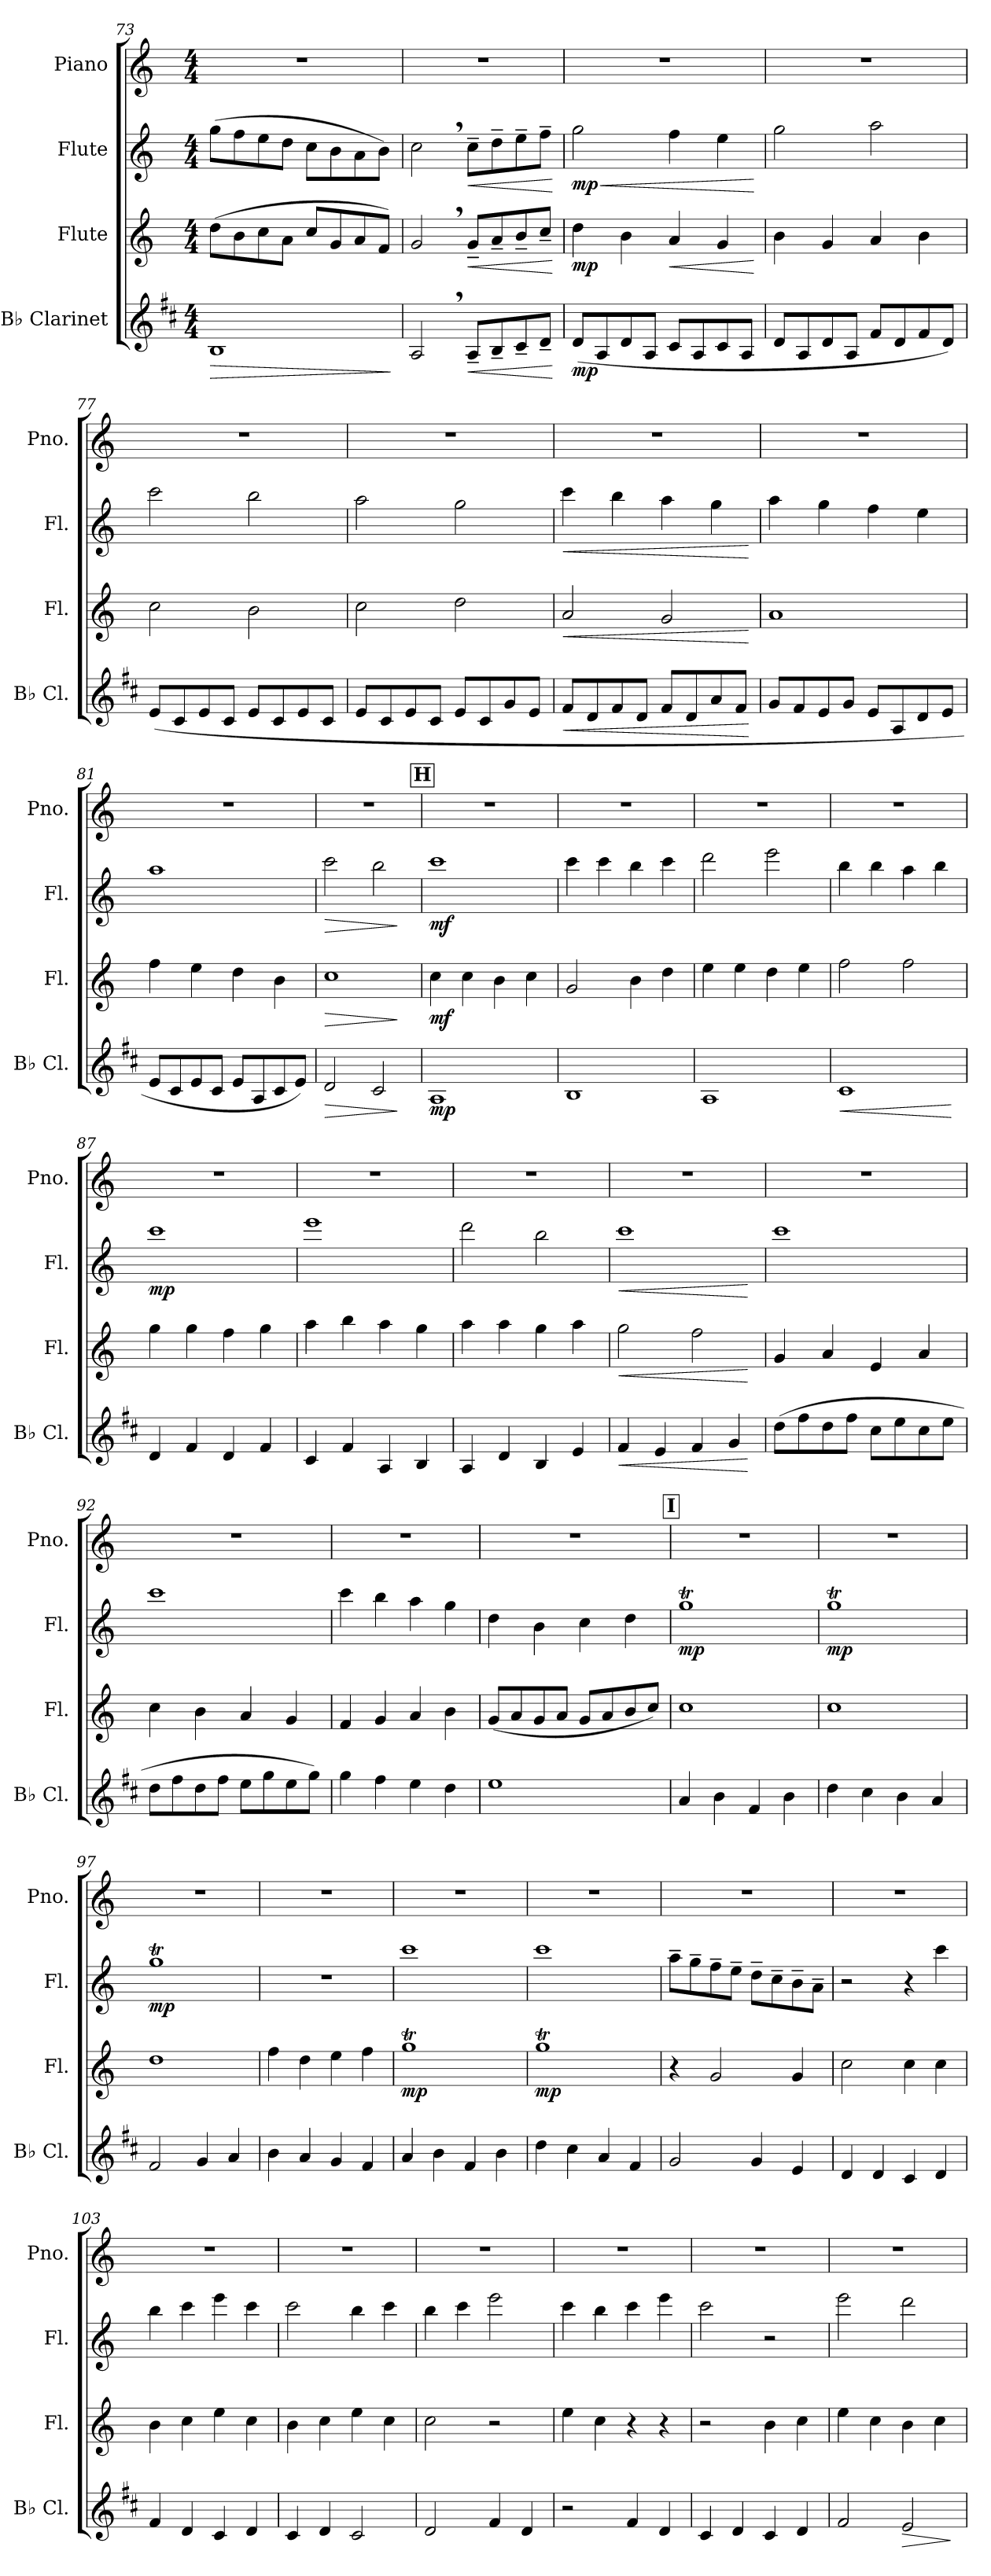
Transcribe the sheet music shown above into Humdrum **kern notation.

**kern	**dynam	**kern	**dynam	**kern	**dynam	**kern
*part4	*part4	*part3	*part3	*part2	*part2	*part1
*staff4	*staff4	*staff3	*staff3	*staff2	*staff2	*staff1
*I"B♭ Clarinet	*	*I"Flute	*	*I"Flute	*	*I"Piano
*I'B♭ Cl.	*	*I'Fl.	*	*I'Fl.	*	*I'Pno.
*clefG2	*	*clefG2	*	*clefG2	*	*clefG2
*ITrd1c2	*	*	*	*	*	*
*k[]	*	*k[]	*	*k[]	*	*k[]
*M4/4	*	*M4/4	*	*M4/4	*	*M4/4
=73	=73	=73	=73	=73	=73	=73
!	!LO:HP:b	!	!	!	!	!
1A	>	(8dd\L	.	(8gg\L	.	1r
.	.	8b\	.	8ff\	.	.
.	.	8cc\	.	8ee\	.	.
.	.	8a\J	.	8dd\J	.	.
.	.	8cc/L	.	8cc\L	.	.
.	.	8g/	.	8b\	.	.
.	.	8a/	.	8a\	.	.
.	.	8f/J)	.	8b\J)	.	.
.	]	.	.	.	.	.
=74	=74	=74	=74	=74	=74	=74
2G,/	.	2g,/	.	2cc,\	.	1r
!	!LO:HP:b	!	!LO:HP:b	!	!LO:HP:b	!
8G~/L	<	8g~/L	<	8cc~\L	<	.
8A~/	.	8a~/	.	8dd~\	.	.
8B~/	.	8b~/	.	8ee~\	.	.
8c~/J	.	8cc~/J	.	8ff~\J	.	.
.	[	.	[	.	[	.
=75	=75	=75	=75	=75	=75	=75
!	!LO:DY:b	!	!LO:DY:b	!	!LO:HP:b	!
!	!	!	!	!	!LO:DY:n=1:b	!
(8c/L	mp	4dd\	mp	2gg\	< mp	1r
8G/	.	.	.	.	.	.
8c/	.	4b\	.	.	.	.
8G/J	.	.	.	.	.	.
!	!	!	!LO:HP:b	!	!	!
8B/L	.	4a/	<	4ff\	.	.
8G/	.	.	.	.	.	.
8B/	.	4g/	.	4ee\	.	.
8G/J	.	.	.	.	.	.
.	.	.	[	.	[	.
=76	=76	=76	=76	=76	=76	=76
8c/L	.	4b\	.	2gg\	.	1r
8G/	.	.	.	.	.	.
8c/	.	4g/	.	.	.	.
8G/J	.	.	.	.	.	.
8e/L	.	4a/	.	2aa\	.	.
8c/	.	.	.	.	.	.
8e/	.	4b\	.	.	.	.
8c/J)	.	.	.	.	.	.
!!LO:LB:g=z
=77	=77	=77	=77	=77	=77	=77
(8d/L	.	2cc\	.	2ccc\	.	1r
8B/	.	.	.	.	.	.
8d/	.	.	.	.	.	.
8B/J	.	.	.	.	.	.
8d/L	.	2b\	.	2bb\	.	.
8B/	.	.	.	.	.	.
8d/	.	.	.	.	.	.
8B/J	.	.	.	.	.	.
=78	=78	=78	=78	=78	=78	=78
8d/L	.	2cc\	.	2aa\	.	1r
8B/	.	.	.	.	.	.
8d/	.	.	.	.	.	.
8B/J	.	.	.	.	.	.
8d/L	.	2dd\	.	2gg\	.	.
8B/	.	.	.	.	.	.
8f/	.	.	.	.	.	.
8d/J	.	.	.	.	.	.
=79	=79	=79	=79	=79	=79	=79
!	!LO:HP:b	!	!LO:HP:b	!	!LO:HP:b	!
8e/L	<	2a/	<	4ccc\	<	1r
8c/	.	.	.	.	.	.
8e/	.	.	.	4bb\	.	.
8c/J	.	.	.	.	.	.
8e/L	.	2g/	.	4aa\	.	.
8c/	.	.	.	.	.	.
8g/	.	.	.	4gg\	.	.
8e/J	.	.	.	.	.	.
.	[	.	[	.	[	.
=80	=80	=80	=80	=80	=80	=80
8f/L	.	1a	.	4aa\	.	1r
8e/	.	.	.	.	.	.
8d/	.	.	.	4gg\	.	.
8f/J	.	.	.	.	.	.
8d/L	.	.	.	4ff\	.	.
8G/	.	.	.	.	.	.
8c/	.	.	.	4ee\	.	.
8d/J	.	.	.	.	.	.
=81	=81	=81	=81	=81	=81	=81
8d/L	.	4ff\	.	1aa	.	1r
8B/	.	.	.	.	.	.
8d/	.	4ee\	.	.	.	.
8B/J	.	.	.	.	.	.
8d/L	.	4dd\	.	.	.	.
8G/	.	.	.	.	.	.
8B/	.	4b\	.	.	.	.
8d/J)	.	.	.	.	.	.
!!LO:LB:g=z
=82	=82	=82	=82	=82	=82	=82
!	!LO:HP:b	!	!LO:HP:b	!	!LO:HP:b	!
2c/	>	1cc	>	2ccc\	>	1r
2B/	.	.	.	2bb\	.	.
.	]	.	]	.	]	.
!!LO:REH:place=s1:a:B:fs=14:t=H
=83	=83	=83	=83	=83	=83	=83
!	!LO:DY:b	!	!LO:DY:b	!	!LO:DY:b	!
1G	mp	4cc\	mf	1ccc	mf	1r
.	.	4cc\	.	.	.	.
.	.	4b\	.	.	.	.
.	.	4cc\	.	.	.	.
=84	=84	=84	=84	=84	=84	=84
1A	.	2g/	.	4ccc\	.	1r
.	.	.	.	4ccc\	.	.
.	.	4b\	.	4bb\	.	.
.	.	4dd\	.	4ccc\	.	.
=85	=85	=85	=85	=85	=85	=85
1G	.	4ee\	.	2ddd\	.	1r
.	.	4ee\	.	.	.	.
.	.	4dd\	.	2eee\	.	.
.	.	4ee\	.	.	.	.
=86	=86	=86	=86	=86	=86	=86
!	!LO:HP:b	!	!	!	!	!
1B	<	2ff\	.	4bb\	.	1r
.	.	.	.	4bb\	.	.
.	.	2ff\	.	4aa\	.	.
.	.	.	.	4bb\	.	.
.	[	.	.	.	.	.
=87	=87	=87	=87	=87	=87	=87
!	!	!	!	!	!LO:DY:b	!
4c/	.	4gg\	.	1ccc	mp	1r
4e/	.	4gg\	.	.	.	.
4c/	.	4ff\	.	.	.	.
4e/	.	4gg\	.	.	.	.
=88	=88	=88	=88	=88	=88	=88
4B/	.	4aa\	.	1eee	.	1r
4e/	.	4bb\	.	.	.	.
4G/	.	4aa\	.	.	.	.
4A/	.	4gg\	.	.	.	.
=89	=89	=89	=89	=89	=89	=89
4G/	.	4aa\	.	2ddd\	.	1r
4c/	.	4aa\	.	.	.	.
4A/	.	4gg\	.	2bb\	.	.
4d/	.	4aa\	.	.	.	.
!!LO:PB:g=z
=90	=90	=90	=90	=90	=90	=90
!	!LO:HP:b	!	!LO:HP:b	!	!LO:HP:b	!
4e/	<	2gg\	<	1ccc	<	1r
4d/	.	.	.	.	.	.
4e/	.	2ff\	.	.	.	.
4f/	.	.	.	.	.	.
.	[	.	[	.	[	.
=91	=91	=91	=91	=91	=91	=91
(8cc\L	.	4g/	.	1ccc	.	1r
8ee\	.	.	.	.	.	.
8cc\	.	4a/	.	.	.	.
8ee\J	.	.	.	.	.	.
8b\L	.	4e/	.	.	.	.
8dd\	.	.	.	.	.	.
8b\	.	4a/	.	.	.	.
8dd\J	.	.	.	.	.	.
=92	=92	=92	=92	=92	=92	=92
8cc\L	.	4cc\	.	1ccc	.	1r
8ee\	.	.	.	.	.	.
8cc\	.	4b\	.	.	.	.
8ee\J	.	.	.	.	.	.
8dd\L	.	4a/	.	.	.	.
8ff\	.	.	.	.	.	.
8dd\	.	4g/	.	.	.	.
8ff\J)	.	.	.	.	.	.
=93	=93	=93	=93	=93	=93	=93
4ff\	.	4f/	.	4ccc\	.	1r
4ee\	.	4g/	.	4bb\	.	.
4dd\	.	4a/	.	4aa\	.	.
4cc\	.	4b\	.	4gg\	.	.
=94	=94	=94	=94	=94	=94	=94
1dd	.	(8g/L	.	4dd\	.	1r
.	.	8a/	.	.	.	.
.	.	8g/	.	4b\	.	.
.	.	8a/J	.	.	.	.
.	.	8g/L	.	4cc\	.	.
.	.	8a/	.	.	.	.
.	.	8b/	.	4dd\	.	.
.	.	8cc/J)	.	.	.	.
!!LO:REH:place=s1:a:B:fs=14:t=I
=95	=95	=95	=95	=95	=95	=95
!	!	!	!	!	!LO:DY:b	!
4g/	.	1cc	.	1ggT	mp	1r
4a\	.	.	.	.	.	.
4e/	.	.	.	.	.	.
4a\	.	.	.	.	.	.
!!LO:LB:g=z
=96	=96	=96	=96	=96	=96	=96
!	!	!	!	!	!LO:DY:b	!
4cc\	.	1cc	.	1ggT	mp	1r
4b\	.	.	.	.	.	.
4a\	.	.	.	.	.	.
4g/	.	.	.	.	.	.
=97	=97	=97	=97	=97	=97	=97
!	!	!	!	!	!LO:DY:b	!
2e/	.	1dd	.	1ggT	mp	1r
4f/	.	.	.	.	.	.
4g/	.	.	.	.	.	.
=98	=98	=98	=98	=98	=98	=98
4a\	.	4ff\	.	1r	.	1r
4g/	.	4dd\	.	.	.	.
4f/	.	4ee\	.	.	.	.
4e/	.	4ff\	.	.	.	.
=99	=99	=99	=99	=99	=99	=99
!	!	!	!LO:DY:b	!	!	!
4g/	.	1ggT	mp	1ccc	.	1r
4a\	.	.	.	.	.	.
4e/	.	.	.	.	.	.
4a\	.	.	.	.	.	.
=100	=100	=100	=100	=100	=100	=100
!	!	!	!LO:DY:b	!	!	!
4cc\	.	1ggT	mp	1ccc	.	1r
4b\	.	.	.	.	.	.
4g/	.	.	.	.	.	.
4e/	.	.	.	.	.	.
=101	=101	=101	=101	=101	=101	=101
2f/	.	4r	.	8aa~\L	.	1r
.	.	.	.	8gg~\	.	.
.	.	2g/	.	8ff~\	.	.
.	.	.	.	8ee~\J	.	.
4f/	.	.	.	8dd~\L	.	.
.	.	.	.	8cc~\	.	.
4d/	.	4g/	.	8b~\	.	.
.	.	.	.	8a~\J	.	.
=102	=102	=102	=102	=102	=102	=102
4c/	.	2cc\	.	2r	.	1r
4c/	.	.	.	.	.	.
4B/	.	4cc\	.	4r	.	.
4c/	.	4cc\	.	4ccc\	.	.
=103	=103	=103	=103	=103	=103	=103
4e/	.	4b\	.	4bb\	.	1r
4c/	.	4cc\	.	4ccc\	.	.
4B/	.	4ee\	.	4eee\	.	.
4c/	.	4cc\	.	4ccc\	.	.
!!LO:LB:g=z
=104	=104	=104	=104	=104	=104	=104
4B/	.	4b\	.	2ccc\	.	1r
4c/	.	4cc\	.	.	.	.
2B/	.	4ee\	.	4bb\	.	.
.	.	4cc\	.	4ccc\	.	.
=105	=105	=105	=105	=105	=105	=105
2c/	.	2cc\	.	4bb\	.	1r
.	.	.	.	4ccc\	.	.
4e/	.	2r	.	2eee\	.	.
4c/	.	.	.	.	.	.
=106	=106	=106	=106	=106	=106	=106
2r	.	4ee\	.	4ccc\	.	1r
.	.	4cc\	.	4bb\	.	.
4e/	.	4r	.	4ccc\	.	.
4c/	.	4r	.	4eee\	.	.
=107	=107	=107	=107	=107	=107	=107
4B/	.	2r	.	2ccc\	.	1r
4c/	.	.	.	.	.	.
4B/	.	4b\	.	2r	.	.
4c/	.	4cc\	.	.	.	.
=108	=108	=108	=108	=108	=108	=108
2e/	.	4ee\	.	2eee\	.	1r
.	.	4cc\	.	.	.	.
!	!LO:HP:b	!	!	!	!	!
2d/	>	4b\	.	2ddd\	.	.
.	.	4cc\	.	.	.	.
.	]	.	.	.	.	.
=	=	=	=	=	=	=
*-	*-	*-	*-	*-	*-	*-
